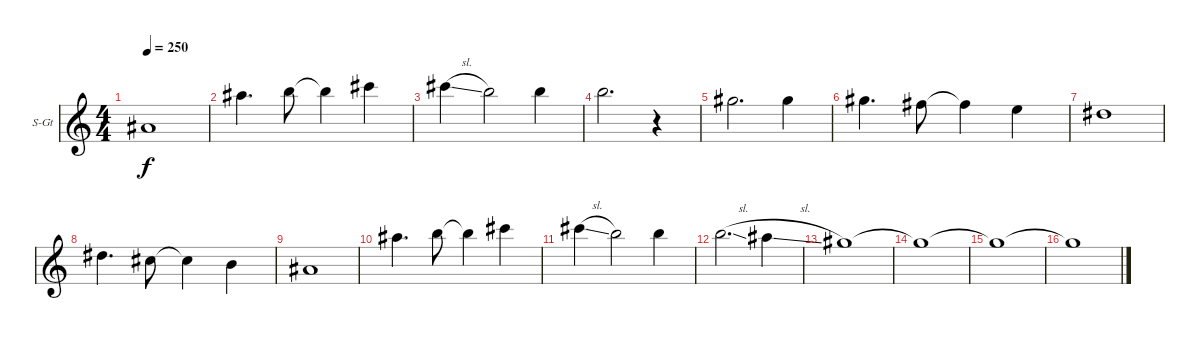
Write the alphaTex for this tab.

\bracketExtendMode groupsimilarinstruments
\firstSystemTrackNameOrientation horizontal
\otherSystemsTrackNameOrientation horizontal
\track ("Ének (Mark Boals)" "S-Gt") {instrument tenorsax}
\staff {score}
\tuning (E4 B3 G3 D3 A2 E2)
\displaytranspose 12
\ts (4 4)
\tempo 250
\clef g2
\ks c
3.3.1{dy f} |
6.1.4{d} 7.1.8 7.1{t}.4 9.1.4 |
9.1{sl}.4 7.1.2 7.1.4 |
7.1.2{d} r.4 |
4.1.2{d} 4.1.4 |
4.1.4{d} 2.1.8 2.1{t}.4 0.1.4 |
4.2.1 |
4.2.4{d} 2.2.8 2.2{t}.4 0.2.4 |
3.3.1 |
6.1.4{d} 7.1.8 7.1{t}.4 9.1.4 |
9.1{sl}.4 7.1.2 7.1.4 |
7.1{sl}.2{d} 6.1{sl}.4 |
4.1.1 |
4.1{t}.1 |
4.1{t}.1 |
4.1{t}.1
